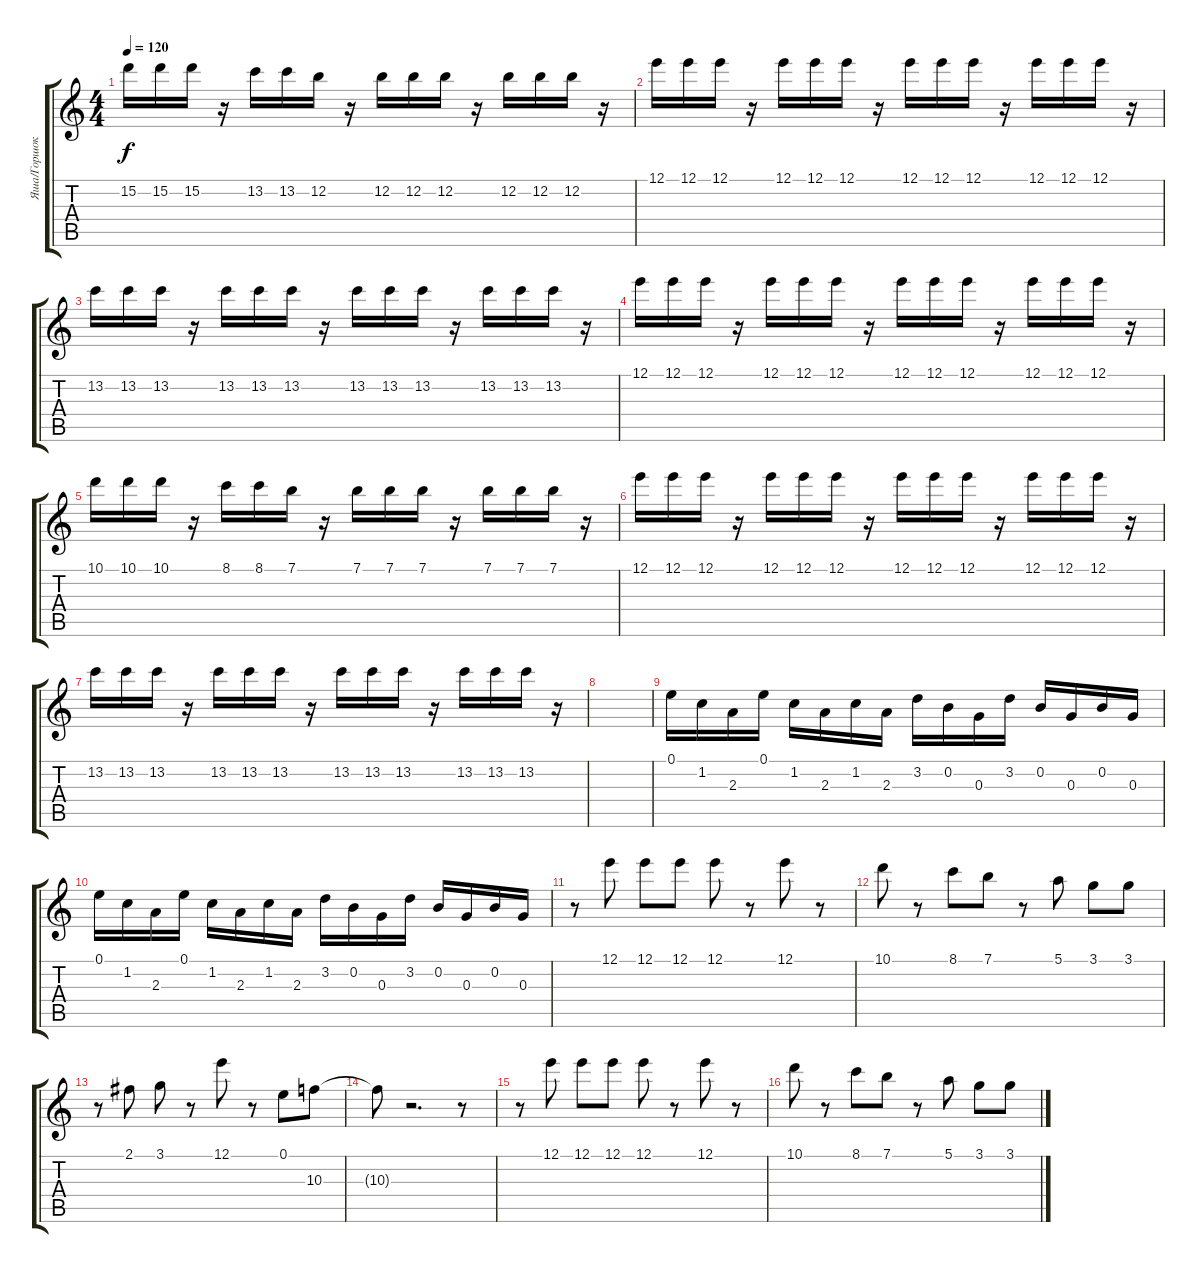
\track ("Яша/Горшок" "Яша/Горшок") {instrument distortionguitar}
\staff {score tabs}
\tuning (E4 B3 G3 D3 A2 E2) {hide}
\ts (4 4)
\tempo 120
\clef g2
\ks c
15.2.16{dy f} 15.2.16 15.2.16 r.16 13.2.16 13.2.16 12.2.16 r.16 12.2.16 12.2.16 12.2.16 r.16 12.2.16 12.2.16 12.2.16 r.16 |
12.1.16 12.1.16 12.1.16 r.16 12.1.16 12.1.16 12.1.16 r.16 12.1.16 12.1.16 12.1.16 r.16 12.1.16 12.1.16 12.1.16 r.16 |
13.2.16 13.2.16 13.2.16 r.16 13.2.16 13.2.16 13.2.16 r.16 13.2.16 13.2.16 13.2.16 r.16 13.2.16 13.2.16 13.2.16 r.16 |
12.1.16 12.1.16 12.1.16 r.16 12.1.16 12.1.16 12.1.16 r.16 12.1.16 12.1.16 12.1.16 r.16 12.1.16 12.1.16 12.1.16 r.16 |
10.1.16 10.1.16 10.1.16 r.16 8.1.16 8.1.16 7.1.16 r.16 7.1.16 7.1.16 7.1.16 r.16 7.1.16 7.1.16 7.1.16 r.16 |
12.1.16 12.1.16 12.1.16 r.16 12.1.16 12.1.16 12.1.16 r.16 12.1.16 12.1.16 12.1.16 r.16 12.1.16 12.1.16 12.1.16 r.16 |
13.2.16 13.2.16 13.2.16 r.16 13.2.16 13.2.16 13.2.16 r.16 13.2.16 13.2.16 13.2.16 r.16 13.2.16 13.2.16 13.2.16 r.16 |
|
0.1.16 1.2.16 2.3.16 0.1.16 1.2.16 2.3.16 1.2.16 2.3.16 3.2.16 0.2.16 0.3.16 3.2.16 0.2.16 0.3.16 0.2.16 0.3.16 |
0.1.16 1.2.16 2.3.16 0.1.16 1.2.16 2.3.16 1.2.16 2.3.16 3.2.16 0.2.16 0.3.16 3.2.16 0.2.16 0.3.16 0.2.16 0.3.16 |
r.8 12.1.8 12.1.8 12.1.8 12.1.8 r.8 12.1.8 r.8 |
10.1.8 r.8 8.1.8 7.1.8 r.8 5.1.8 3.1.8 3.1.8 |
r.8 2.1.8 3.1.8 r.8 12.1.8 r.8 0.1.8 10.3.8 |
10.3{t}.8 r.2{d} r.8 |
r.8 12.1.8 12.1.8 12.1.8 12.1.8 r.8 12.1.8 r.8 |
10.1.8 r.8 8.1.8 7.1.8 r.8 5.1.8 3.1.8 3.1.8
